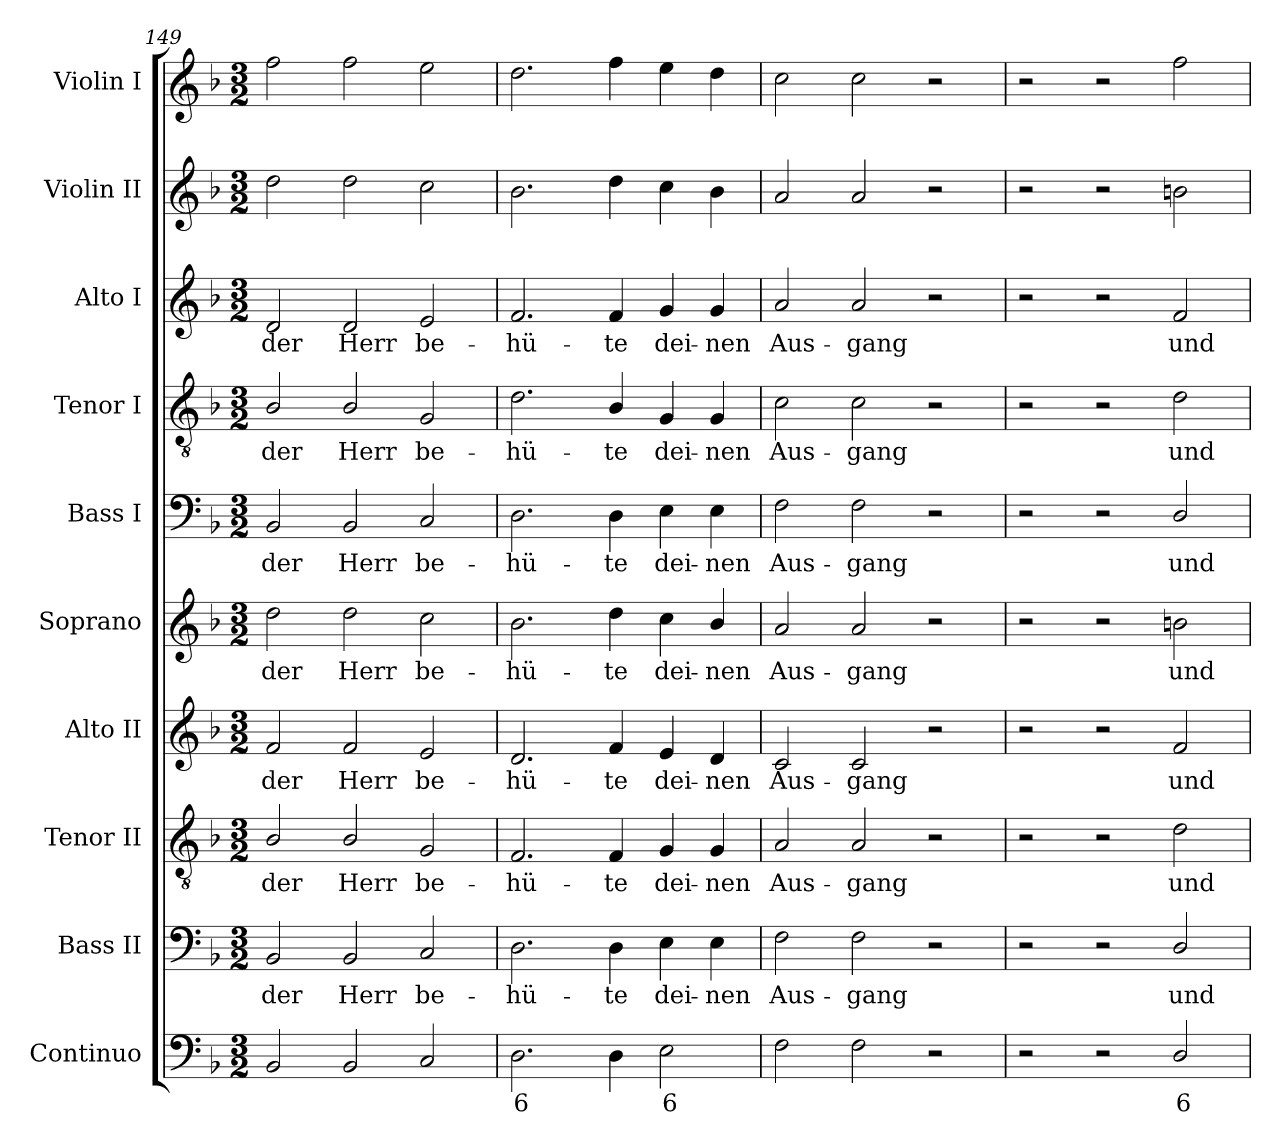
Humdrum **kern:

**kern	**text	**kern	**text	**kern	**text	**kern	**text	**kern	**text	**kern	**text	**kern	**text	**kern	**text	**kern	**kern
*part10	*part10	*part9	*part9	*part8	*part8	*part7	*part7	*part6	*part6	*part5	*part5	*part4	*part4	*part3	*part3	*part2	*part1
*staff10	*staff10	*staff9	*staff9	*staff8	*staff8	*staff7	*staff7	*staff6	*staff6	*staff5	*staff5	*staff4	*staff4	*staff3	*staff3	*staff2	*staff1
*I"Continuo	*	*I"Bass II	*	*I"Tenor II	*	*I"Alto II	*	*I"Soprano	*	*I"Bass I	*	*I"Tenor I	*	*I"Alto I	*	*I"Violin II	*I"Violin I
*	*	*I'B	*	*I'T	*	*I'A	*	*I'S	*	*I'B	*	*I'T	*	*I'A	*	*I'Vln	*I'Vln
*clefF4	*	*clefF4	*	*clefGv2	*	*clefG2	*	*clefG2	*	*clefF4	*	*clefGv2	*	*clefG2	*	*clefG2	*clefG2
*k[b-]	*	*k[b-]	*	*k[b-]	*	*k[b-]	*	*k[b-]	*	*k[b-]	*	*k[b-]	*	*k[b-]	*	*k[b-]	*k[b-]
*F:	*	*F:	*	*F:	*	*F:	*	*F:	*	*F:	*	*F:	*	*F:	*	*F:	*F:
*M3/2	*	*M3/2	*	*M3/2	*	*M3/2	*	*M3/2	*	*M3/2	*	*M3/2	*	*M3/2	*	*M3/2	*M3/2
=149	=149	=149	=149	=149	=149	=149	=149	=149	=149	=149	=149	=149	=149	=149	=149	=149	=149
!	!	!	!LO:LY:b	!	!LO:LY:b	!	!LO:LY:b	!	!LO:LY:b	!	!LO:LY:b	!	!LO:LY:b	!	!LO:LY:b	!	!
2BB-	.	2BB-	der	2B-/	der	2f	der	2dd	der	2BB-	der	2B-/	der	2d	der	2dd	2ff
!	!	!	!LO:LY:b	!	!LO:LY:b	!	!LO:LY:b	!	!LO:LY:b	!	!LO:LY:b	!	!LO:LY:b	!	!LO:LY:b	!	!
2BB-	.	2BB-	Herr	2B-/	Herr	2f	Herr	2dd	Herr	2BB-	Herr	2B-/	Herr	2d	Herr	2dd	2ff
!	!	!	!LO:LY:b	!	!LO:LY:b	!	!LO:LY:b	!	!LO:LY:b	!	!LO:LY:b	!	!LO:LY:b	!	!LO:LY:b	!	!
2C	.	2C	be-	2G	be-	2e	be-	2cc	be-	2C	be-	2G	be-	2e	be-	2cc	2ee
=150	=150	=150	=150	=150	=150	=150	=150	=150	=150	=150	=150	=150	=150	=150	=150	=150	=150
!	!LO:LY:b	!	!LO:LY:b	!	!LO:LY:b	!	!LO:LY:b	!	!LO:LY:b	!	!LO:LY:b	!	!LO:LY:b	!	!LO:LY:b	!	!
2.D	6	2.D	-hü-	2.F	-hü-	2.d	-hü-	2.b-	-hü-	2.D	-hü-	2.d	-hü-	2.f	-hü-	2.b-	2.dd
!	!	!	!LO:LY:b	!	!LO:LY:b	!	!LO:LY:b	!	!LO:LY:b	!	!LO:LY:b	!	!LO:LY:b	!	!LO:LY:b	!	!
4D	.	4D	-te	4F	-te	4f	-te	4dd	-te	4D	-te	4B-/	-te	4f	-te	4dd	4ff
!	!LO:LY:b	!	!LO:LY:b	!	!LO:LY:b	!	!LO:LY:b	!	!LO:LY:b	!	!LO:LY:b	!	!LO:LY:b	!	!LO:LY:b	!	!
2E	6	4E	dei-	4G	dei-	4e	dei-	4cc	dei-	4E	dei-	4G	dei-	4g	dei-	4cc	4ee
!	!	!	!LO:LY:b	!	!LO:LY:b	!	!LO:LY:b	!	!LO:LY:b	!	!LO:LY:b	!	!LO:LY:b	!	!LO:LY:b	!	!
.	.	4E	-nen	4G	-nen	4d	-nen	4b-/	-nen	4E	-nen	4G	-nen	4g	-nen	4b-	4dd
=151	=151	=151	=151	=151	=151	=151	=151	=151	=151	=151	=151	=151	=151	=151	=151	=151	=151
!	!	!	!LO:LY:b	!	!LO:LY:b	!	!LO:LY:b	!	!LO:LY:b	!	!LO:LY:b	!	!LO:LY:b	!	!LO:LY:b	!	!
2F	.	2F	Aus-	2A	Aus-	2c	Aus-	2a	Aus-	2F	Aus-	2c	Aus-	2a	Aus-	2a	2cc
!	!	!	!LO:LY:b	!	!LO:LY:b	!	!LO:LY:b	!	!LO:LY:b	!	!LO:LY:b	!	!LO:LY:b	!	!LO:LY:b	!	!
2F	.	2F	-gang	2A	-gang	2c	-gang	2a	-gang	2F	-gang	2c	-gang	2a	-gang	2a	2cc
2r	.	2r	.	2r	.	2r	.	2r	.	2r	.	2r	.	2r	.	2r	2r
=152	=152	=152	=152	=152	=152	=152	=152	=152	=152	=152	=152	=152	=152	=152	=152	=152	=152
2r	.	2r	.	2r	.	2r	.	2r	.	2r	.	2r	.	2r	.	2r	2r
2r	.	2r	.	2r	.	2r	.	2r	.	2r	.	2r	.	2r	.	2r	2r
!	!LO:LY:b	!	!LO:LY:b	!	!LO:LY:b	!	!LO:LY:b	!	!LO:LY:b	!	!LO:LY:b	!	!LO:LY:b	!	!LO:LY:b	!	!
2D/	6	2D/	und	2d	und	2f	und	2bn	und	2D/	und	2d	und	2f	und	2bn	2ff
=	=	=	=	=	=	=	=	=	=	=	=	=	=	=	=	=	=
*-	*-	*-	*-	*-	*-	*-	*-	*-	*-	*-	*-	*-	*-	*-	*-	*-	*-
